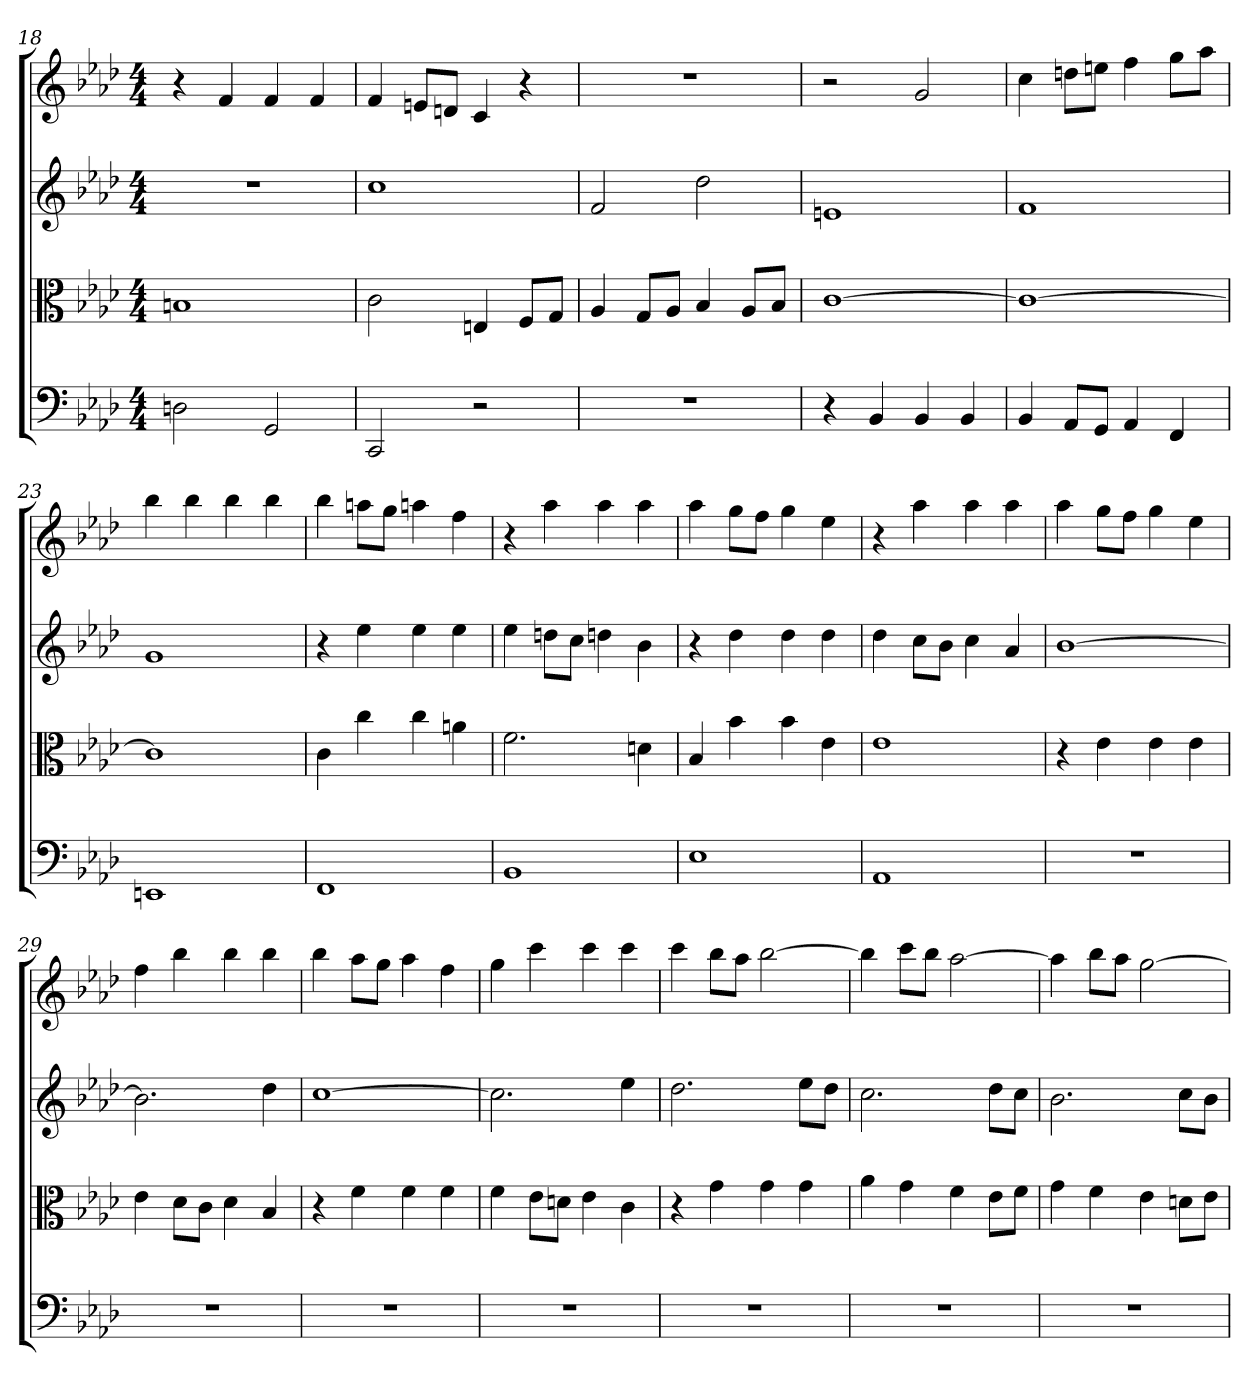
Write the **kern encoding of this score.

**kern	**kern	**kern	**kern
*part4	*part3	*part2	*part1
*staff4	*staff3	*staff2	*staff1
*clefF4	*clefC3	*clefG2	*clefG2
*k[b-e-a-d-]	*k[b-e-a-d-]	*k[b-e-a-d-]	*k[b-e-a-d-]
*M4/4	*M4/4	*M4/4	*M4/4
=18	=18	=18	=18
2Dn	1Bn	1r	4r
.	.	.	4f
2GG	.	.	4f
.	.	.	4f
=19	=19	=19	=19
2CC	2c	1cc	4f
.	.	.	8enL
.	.	.	8dnJ
2r	4En	.	4c
.	8FL	.	4r
.	8GJ	.	.
=20	=20	=20	=20
1r	4A-	2f	1r
.	8GL	.	.
.	8A-J	.	.
.	4B-	2dd-	.
.	8A-L	.	.
.	8B-J	.	.
=21	=21	=21	=21
4r	[1c	1en	2r
4BB-	.	.	.
4BB-	.	.	2g
4BB-	.	.	.
=22	=22	=22	=22
4BB-	1c_	1f	4cc
8AA-L	.	.	8ddnL
8GGJ	.	.	8eenJ
4AA-	.	.	4ff
4FF	.	.	8ggL
.	.	.	8aa-J
=23	=23	=23	=23
1EEn	1c]	1g	4bb-
.	.	.	4bb-
.	.	.	4bb-
.	.	.	4bb-
=24	=24	=24	=24
1FF	4c	4r	4bb-
.	4cc	4ee-	8aanL
.	.	.	8ggJ
.	4cc	4ee-	4aan
.	4an	4ee-	4ff
=25	=25	=25	=25
1BB-	2.f	4ee-	4r
.	.	8ddnL	4aa-
.	.	8ccJ	.
.	.	4ddn	4aa-
.	4dn	4b-	4aa-
=26	=26	=26	=26
1E-	4B-	4r	4aa-
.	4b-	4dd-	8ggL
.	.	.	8ffJ
.	4b-	4dd-	4gg
.	4e-	4dd-	4ee-
=27	=27	=27	=27
1AA-	1e-	4dd-	4r
.	.	8ccL	4aa-
.	.	8b-J	.
.	.	4cc	4aa-
.	.	4a-	4aa-
=28	=28	=28	=28
1r	4r	[1b-	4aa-
.	4e-	.	8ggL
.	.	.	8ffJ
.	4e-	.	4gg
.	4e-	.	4ee-
=29	=29	=29	=29
1r	4e-	2.b-]	4ff
.	8d-L	.	4bb-
.	8cJ	.	.
.	4d-	.	4bb-
.	4B-	4dd-	4bb-
=30	=30	=30	=30
1r	4r	[1cc	4bb-
.	4f	.	8aa-L
.	.	.	8ggJ
.	4f	.	4aa-
.	4f	.	4ff
=31	=31	=31	=31
1r	4f	2.cc]	4gg
.	8e-L	.	4ccc
.	8dnJ	.	.
.	4e-	.	4ccc
.	4c	4ee-	4ccc
=32	=32	=32	=32
1r	4r	2.dd-	4ccc
.	4g	.	8bb-L
.	.	.	8aa-J
.	4g	.	[2bb-
.	4g	8ee-L	.
.	.	8dd-J	.
=33	=33	=33	=33
1r	4a-	2.cc	4bb-]
.	4g	.	8cccL
.	.	.	8bb-J
.	4f	.	[2aa-
.	8e-L	8dd-L	.
.	8fJ	8ccJ	.
=34	=34	=34	=34
1r	4g	2.b-	4aa-]
.	4f	.	8bb-L
.	.	.	8aa-J
.	4e-	.	[2gg
.	8dnL	8ccL	.
.	8e-J	8b-J	.
=	=	=	=
*-	*-	*-	*-
